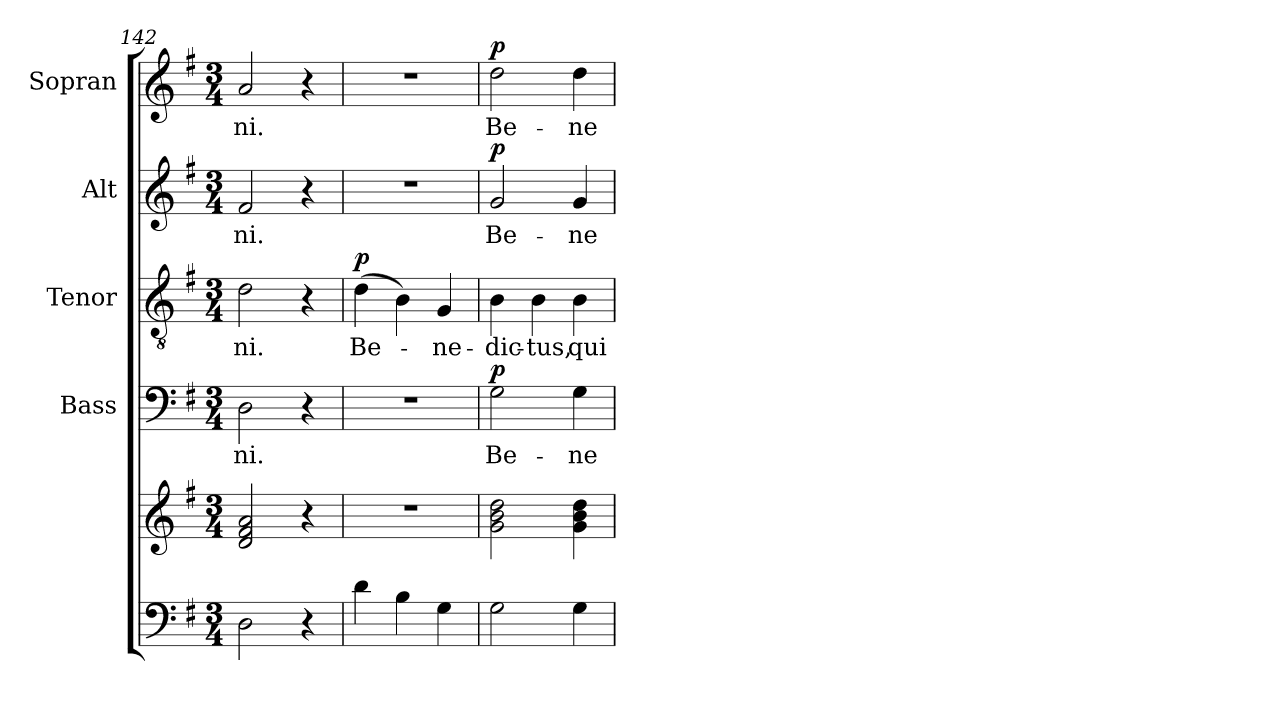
**kern	**kern	**kern	**text	**dynam	**kern	**text	**dynam	**kern	**text	**dynam	**kern	**text	**dynam
*part5	*part5	*part4	*part4	*part4	*part3	*part3	*part3	*part2	*part2	*part2	*part1	*part1	*part1
*staff6	*staff5	*staff4	*staff4	*staff4	*staff3	*staff3	*staff3	*staff2	*staff2	*staff2	*staff1	*staff1	*staff1
*	*	*I"Bass	*	*	*I"Tenor	*	*	*I"Alt	*	*	*I"Sopran	*	*
*	*	*I'B.	*	*	*I'T.	*	*	*I'A.	*	*	*I'S.	*	*
*clefF4	*clefG2	*clefF4	*	*	*clefGv2	*	*	*clefG2	*	*	*clefG2	*	*
*k[f#]	*k[f#]	*k[f#]	*	*	*k[f#]	*	*	*k[f#]	*	*	*k[f#]	*	*
*G:	*G:	*G:	*	*	*G:	*	*	*G:	*	*	*G:	*	*
*M3/4	*M3/4	*M3/4	*	*	*M3/4	*	*	*M3/4	*	*	*M3/4	*	*
=142	=142	=142	=142	=142	=142	=142	=142	=142	=142	=142	=142	=142	=142
!	!	!	!LO:LY:b	!	!	!LO:LY:b	!	!	!LO:LY:b	!	!	!LO:LY:b	!
2D\	2d/ 2f#/ 2a/	2D\	-ni.	.	2d\	-ni.	.	2f#/	-ni.	.	2a/	-ni.	.
4r	4r	4r	.	.	4r	.	.	4r	.	.	4r	.	.
=143	=143	=143	=143	=143	=143	=143	=143	=143	=143	=143	=143	=143	=143
!	!	!	!	!	!	!LO:LY:b	!LO:DY:a	!	!	!	!	!	!
4d\	2.r	2.r	.	.	(>4d\	Be-	p	2.r	.	.	2.r	.	.
4B\	.	.	.	.	4B\)	.	.	.	.	.	.	.	.
!	!	!	!	!	!	!LO:LY:b	!	!	!	!	!	!	!
4G\	.	.	.	.	4G/	-ne-	.	.	.	.	.	.	.
!!LO:LB:g=z
=144	=144	=144	=144	=144	=144	=144	=144	=144	=144	=144	=144	=144	=144
!	!	!	!LO:LY:b	!LO:DY:a	!	!LO:LY:b	!	!	!LO:LY:b	!LO:DY:a	!	!LO:LY:b	!LO:DY:a
2G\	2g\ 2b\ 2dd\	2G\	Be-	p	4B\	-dic-	.	2g/	Be-	p	2dd\	Be-	p
!	!	!	!	!	!	!LO:LY:b	!	!	!	!	!	!	!
.	.	.	.	.	4B\	-tus,	.	.	.	.	.	.	.
!	!	!	!LO:LY:b	!	!	!LO:LY:b	!	!	!LO:LY:b	!	!	!LO:LY:b	!
4G\	4g\ 4b\ 4dd\	4G\	-ne-	.	4B\	qui	.	4g/	-ne-	.	4dd\	-ne-	.
=	=	=	=	=	=	=	=	=	=	=	=	=	=
*-	*-	*-	*-	*-	*-	*-	*-	*-	*-	*-	*-	*-	*-
